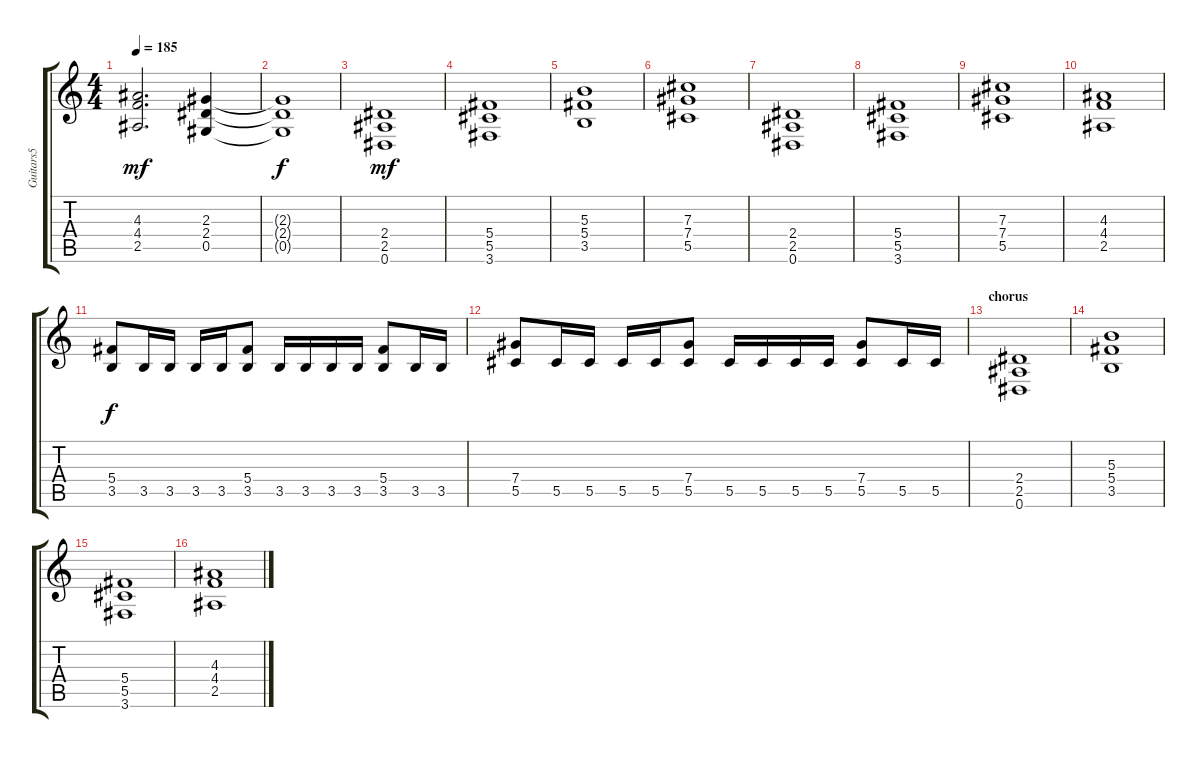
\track ("Guitars5" "Guitars5") {instrument overdrivenguitar}
\staff {score tabs}
\tuning (Eb4 Bb3 Gb3 Db3 Ab2 Eb2) {hide}
\ts (4 4)
\tempo 185
\clef g2
\ks c
(4.3 4.4 2.5).2{d dy mf} (2.3 2.4 0.5).4 |
(2.3{t} 2.4{t} 0.5{t}).1{dy f} |
\section ("" "")
(2.4 2.5 0.6).1{dy mf} |
(5.4 5.5 3.6).1 |
(5.3 5.4 3.5).1 |
(7.3 7.4 5.5).1 |
(2.4 2.5 0.6).1 |
(5.4 5.5 3.6).1 |
(7.3 7.4 5.5).1 |
(4.3 4.4 2.5).1 |
(5.4 3.5).8{dy f} 3.5.16 3.5.16 3.5.16 3.5.16 (5.4 3.5).8 3.5.16 3.5.16 3.5.16 3.5.16 (5.4 3.5).8 3.5.16 3.5.16 |
(7.4 5.5).8 5.5.16 5.5.16 5.5.16 5.5.16 (7.4 5.5).8 5.5.16 5.5.16 5.5.16 5.5.16 (7.4 5.5).8 5.5.16 5.5.16 |
\section ("" "chorus")
(2.4 2.5 0.6).1 |
(5.3 5.4 3.5).1 |
(5.4 5.5 3.6).1 |
(4.3 4.4 2.5).1
